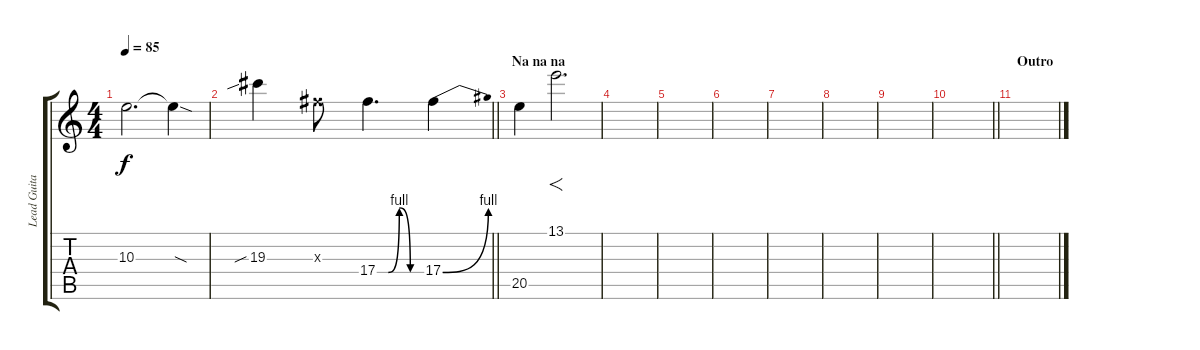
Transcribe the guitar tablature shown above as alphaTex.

\track ("Lead Guitar (Brain May)" "Lead Guita") {instrument overdrivenguitar}
\staff {score tabs}
\tuning (Eb4 Bb3 Gb3 Db3 Ab2 Eb2) {hide}
\ts (4 4)
\tempo 85
\clef g2
\ks c
10.3{t}.2{d dy f} 10.3{sod t}.4 |
\barLineRight lightlight
19.3{sib}.4 12.3{x}.8 17.4{be (custom 0 0 15 0 30 4 45 0 60 0)}.4{d} 17.4{be (bend 0 0 60 4)}.4 |
\section ("" "Na na na")
20.5.4 13.1.2{f d} |
|
|
|
|
|
|
\barLineRight lightlight
|
\section ("" "Outro")
